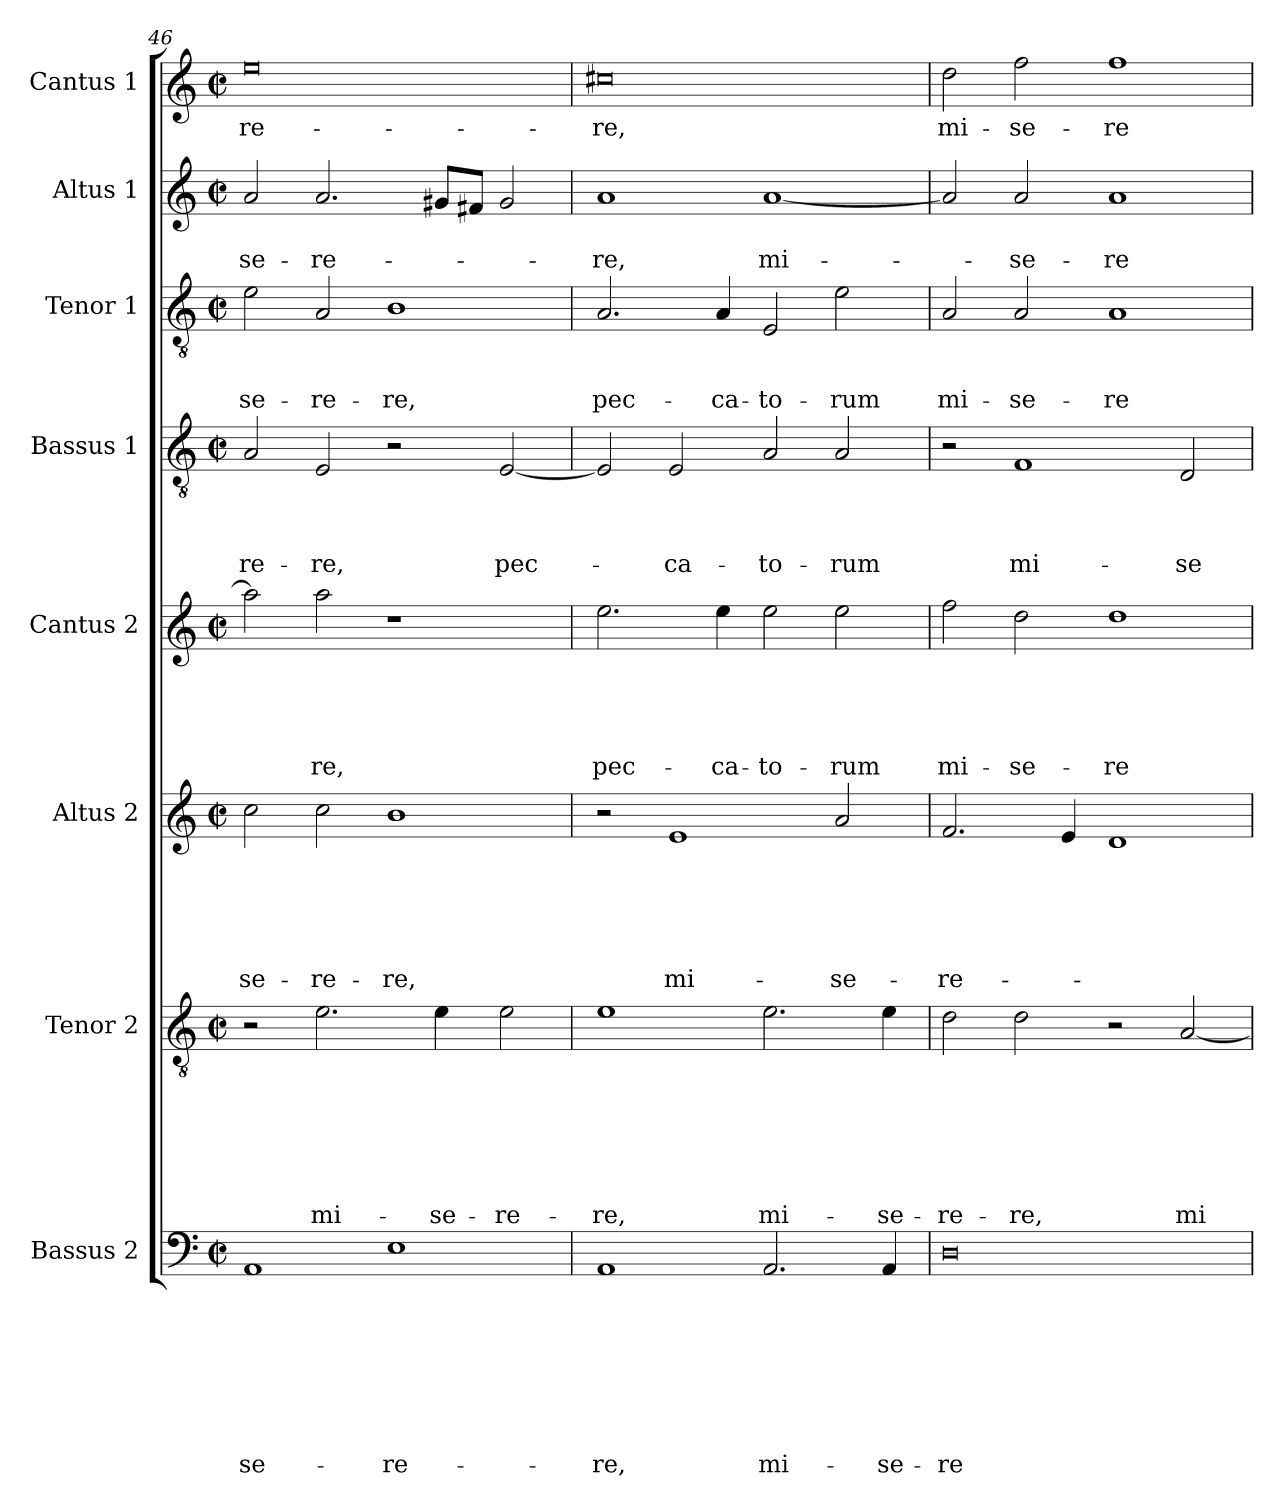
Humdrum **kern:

**kern	**text	**text	**text	**text	**text	**text	**text	**text	**kern	**text	**text	**text	**text	**text	**text	**text	**kern	**text	**text	**text	**text	**text	**text	**kern	**text	**text	**text	**text	**text	**kern	**text	**text	**text	**text	**kern	**text	**text	**text	**kern	**text	**text	**kern	**text
*part8	*part8	*part8	*part8	*part8	*part8	*part8	*part8	*part8	*part7	*part7	*part7	*part7	*part7	*part7	*part7	*part7	*part6	*part6	*part6	*part6	*part6	*part6	*part6	*part5	*part5	*part5	*part5	*part5	*part5	*part4	*part4	*part4	*part4	*part4	*part3	*part3	*part3	*part3	*part2	*part2	*part2	*part1	*part1
*staff8	*staff8	*staff8	*staff8	*staff8	*staff8	*staff8	*staff8	*staff8	*staff7	*staff7	*staff7	*staff7	*staff7	*staff7	*staff7	*staff7	*staff6	*staff6	*staff6	*staff6	*staff6	*staff6	*staff6	*staff5	*staff5	*staff5	*staff5	*staff5	*staff5	*staff4	*staff4	*staff4	*staff4	*staff4	*staff3	*staff3	*staff3	*staff3	*staff2	*staff2	*staff2	*staff1	*staff1
*I"Bassus 2	*	*	*	*	*	*	*	*	*I"Tenor 2	*	*	*	*	*	*	*	*I"Altus 2	*	*	*	*	*	*	*I"Cantus 2	*	*	*	*	*	*I"Bassus 1	*	*	*	*	*I"Tenor 1	*	*	*	*I"Altus 1	*	*	*I"Cantus 1	*
*clefF4	*	*	*	*	*	*	*	*	*clefGv2	*	*	*	*	*	*	*	*clefG2	*	*	*	*	*	*	*clefG2	*	*	*	*	*	*clefGv2	*	*	*	*	*clefGv2	*	*	*	*clefG2	*	*	*clefG2	*
*k[]	*	*	*	*	*	*	*	*	*k[]	*	*	*	*	*	*	*	*k[]	*	*	*	*	*	*	*k[]	*	*	*	*	*	*k[]	*	*	*	*	*k[]	*	*	*	*k[]	*	*	*k[]	*
*C:	*	*	*	*	*	*	*	*	*C:	*	*	*	*	*	*	*	*C:	*	*	*	*	*	*	*C:	*	*	*	*	*	*C:	*	*	*	*	*C:	*	*	*	*C:	*	*	*C:	*
*M2/2	*	*	*	*	*	*	*	*	*M2/2	*	*	*	*	*	*	*	*M2/2	*	*	*	*	*	*	*M2/2	*	*	*	*	*	*M2/2	*	*	*	*	*M2/2	*	*	*	*M2/2	*	*	*M2/2	*
*met(c|)	*	*	*	*	*	*	*	*	*met(c|)	*	*	*	*	*	*	*	*met(c|)	*	*	*	*	*	*	*met(c|)	*	*	*	*	*	*met(c|)	*	*	*	*	*met(c|)	*	*	*	*met(c|)	*	*	*met(c|)	*
=46	=46	=46	=46	=46	=46	=46	=46	=46	=46	=46	=46	=46	=46	=46	=46	=46	=46	=46	=46	=46	=46	=46	=46	=46	=46	=46	=46	=46	=46	=46	=46	=46	=46	=46	=46	=46	=46	=46	=46	=46	=46	=46	=46
!	!	!	!	!	!	!	!	!LO:LY:b	!	!	!	!	!	!	!	!	!	!	!	!	!	!	!LO:LY:b	!	!	!	!	!	!	!	!	!	!	!LO:LY:b	!	!	!	!LO:LY:b	!	!	!LO:LY:b	!	!LO:LY:b
1AA	.	.	.	.	.	.	.	-se-	2r	.	.	.	.	.	.	.	2cc\	.	.	.	.	.	-se-	2aa\]	.	.	.	.	.	2A/	.	.	.	-re-	2e\	.	.	-se-	2a/	.	-se-	0ee	-re-
!	!	!	!	!	!	!	!	!	!	!	!	!	!	!	!	!LO:LY:b	!	!	!	!	!	!	!LO:LY:b	!	!	!	!	!	!LO:LY:b	!	!	!	!	!LO:LY:b	!	!	!	!LO:LY:b	!	!	!LO:LY:b	!	!
.	.	.	.	.	.	.	.	.	2.e\	.	.	.	.	.	.	mi-	2cc\	.	.	.	.	.	-re-	2aa\	.	.	.	.	-re,	2E/	.	.	.	-re,	2A/	.	.	-re-	2.a/	.	-re-	.	.
!	!	!	!	!	!	!	!	!LO:LY:b	!	!	!	!	!	!	!	!	!	!	!	!	!	!	!LO:LY:b	!	!	!	!	!	!	!	!	!	!	!	!	!	!	!LO:LY:b	!	!	!	!	!
1E	.	.	.	.	.	.	.	-re-	.	.	.	.	.	.	.	.	1b	.	.	.	.	.	-re,	1r	.	.	.	.	.	2r	.	.	.	.	1B	.	.	-re,	.	.	.	.	.
!	!	!	!	!	!	!	!	!	!	!	!	!	!	!	!	!LO:LY:b	!	!	!	!	!	!	!	!	!	!	!	!	!	!	!	!	!	!	!	!	!	!	!	!	!	!	!
.	.	.	.	.	.	.	.	.	4e\	.	.	.	.	.	.	-se-	.	.	.	.	.	.	.	.	.	.	.	.	.	.	.	.	.	.	.	.	.	.	8g#/L	.	.	.	.
.	.	.	.	.	.	.	.	.	.	.	.	.	.	.	.	.	.	.	.	.	.	.	.	.	.	.	.	.	.	.	.	.	.	.	.	.	.	.	8f#/J	.	.	.	.
!	!	!	!	!	!	!	!	!	!	!	!	!	!	!	!	!LO:LY:b	!	!	!	!	!	!	!	!	!	!	!	!	!	!	!	!	!	!LO:LY:b	!	!	!	!	!	!	!	!	!
.	.	.	.	.	.	.	.	.	2e\	.	.	.	.	.	.	-re-	.	.	.	.	.	.	.	.	.	.	.	.	.	[2E/	.	.	.	pec-	.	.	.	.	2g#/	.	.	.	.
=47	=47	=47	=47	=47	=47	=47	=47	=47	=47	=47	=47	=47	=47	=47	=47	=47	=47	=47	=47	=47	=47	=47	=47	=47	=47	=47	=47	=47	=47	=47	=47	=47	=47	=47	=47	=47	=47	=47	=47	=47	=47	=47	=47
!	!	!	!	!	!	!	!	!LO:LY:b	!	!	!	!	!	!	!	!LO:LY:b	!	!	!	!	!	!	!	!	!	!	!	!	!LO:LY:b	!	!	!	!	!	!	!	!	!LO:LY:b	!	!	!LO:LY:b	!	!LO:LY:b
1AA	.	.	.	.	.	.	.	-re,	1e	.	.	.	.	.	.	-re,	2r	.	.	.	.	.	.	2.ee\	.	.	.	.	pec-	2E/]	.	.	.	.	2.A/	.	.	pec-	1a	.	-re,	0cc#X	-re,
!	!	!	!	!	!	!	!	!	!	!	!	!	!	!	!	!	!	!	!	!	!	!	!LO:LY:b	!	!	!	!	!	!	!	!	!	!	!LO:LY:b	!	!	!	!	!	!	!	!	!
.	.	.	.	.	.	.	.	.	.	.	.	.	.	.	.	.	1e	.	.	.	.	.	mi-	.	.	.	.	.	.	2E/	.	.	.	-ca-	.	.	.	.	.	.	.	.	.
!	!	!	!	!	!	!	!	!	!	!	!	!	!	!	!	!	!	!	!	!	!	!	!	!	!	!	!	!	!LO:LY:b	!	!	!	!	!	!	!	!	!LO:LY:b	!	!	!	!	!
.	.	.	.	.	.	.	.	.	.	.	.	.	.	.	.	.	.	.	.	.	.	.	.	4ee\	.	.	.	.	-ca-	.	.	.	.	.	4A/	.	.	-ca-	.	.	.	.	.
!	!	!	!	!	!	!	!	!LO:LY:b	!	!	!	!	!	!	!	!LO:LY:b	!	!	!	!	!	!	!	!	!	!	!	!	!LO:LY:b	!	!	!	!	!LO:LY:b	!	!	!	!LO:LY:b	!	!	!LO:LY:b	!	!
2.AA/	.	.	.	.	.	.	.	mi-	2.e\	.	.	.	.	.	.	mi-	.	.	.	.	.	.	.	2ee\	.	.	.	.	-to-	2A/	.	.	.	-to-	2E/	.	.	-to-	[1a	.	mi-	.	.
!	!	!	!	!	!	!	!	!	!	!	!	!	!	!	!	!	!	!	!	!	!	!	!LO:LY:b	!	!	!	!	!	!LO:LY:b	!	!	!	!	!LO:LY:b	!	!	!	!LO:LY:b	!	!	!	!	!
.	.	.	.	.	.	.	.	.	.	.	.	.	.	.	.	.	2a/	.	.	.	.	.	-se-	2ee\	.	.	.	.	-rum	2A/	.	.	.	-rum	2e\	.	.	-rum	.	.	.	.	.
!	!	!	!	!	!	!	!	!LO:LY:b	!	!	!	!	!	!	!	!LO:LY:b	!	!	!	!	!	!	!	!	!	!	!	!	!	!	!	!	!	!	!	!	!	!	!	!	!	!	!
4AA/	.	.	.	.	.	.	.	-se-	4e\	.	.	.	.	.	.	-se-	.	.	.	.	.	.	.	.	.	.	.	.	.	.	.	.	.	.	.	.	.	.	.	.	.	.	.
=48	=48	=48	=48	=48	=48	=48	=48	=48	=48	=48	=48	=48	=48	=48	=48	=48	=48	=48	=48	=48	=48	=48	=48	=48	=48	=48	=48	=48	=48	=48	=48	=48	=48	=48	=48	=48	=48	=48	=48	=48	=48	=48	=48
!	!	!	!	!	!	!	!	!LO:LY:b	!	!	!	!	!	!	!	!LO:LY:b	!	!	!	!	!	!	!LO:LY:b	!	!	!	!	!	!LO:LY:b	!	!	!	!	!	!	!	!	!LO:LY:b	!	!	!	!	!LO:LY:b
0D	.	.	.	.	.	.	.	-re-	2d\	.	.	.	.	.	.	-re-	2.f/	.	.	.	.	.	-re-	2ff\	.	.	.	.	mi-	2r	.	.	.	.	2A/	.	.	mi-	2a/]	.	.	2dd\	mi-
!	!	!	!	!	!	!	!	!	!	!	!	!	!	!	!	!LO:LY:b	!	!	!	!	!	!	!	!	!	!	!	!	!LO:LY:b	!	!	!	!	!LO:LY:b	!	!	!	!LO:LY:b	!	!	!LO:LY:b	!	!LO:LY:b
.	.	.	.	.	.	.	.	.	2d\	.	.	.	.	.	.	-re,	.	.	.	.	.	.	.	2dd\	.	.	.	.	-se-	1F	.	.	.	mi-	2A/	.	.	-se-	2a/	.	-se-	2ff\	-se-
.	.	.	.	.	.	.	.	.	.	.	.	.	.	.	.	.	4e/	.	.	.	.	.	.	.	.	.	.	.	.	.	.	.	.	.	.	.	.	.	.	.	.	.	.
!	!	!	!	!	!	!	!	!	!	!	!	!	!	!	!	!	!	!	!	!	!	!	!	!	!	!	!	!	!LO:LY:b	!	!	!	!	!	!	!	!	!LO:LY:b	!	!	!LO:LY:b	!	!LO:LY:b
.	.	.	.	.	.	.	.	.	2r	.	.	.	.	.	.	.	1d	.	.	.	.	.	.	1dd	.	.	.	.	-re-	.	.	.	.	.	1A	.	.	-re-	1a	.	-re-	1ff	-re-
!	!	!	!	!	!	!	!	!	!	!	!	!	!	!	!	!LO:LY:b	!	!	!	!	!	!	!	!	!	!	!	!	!	!	!	!	!	!LO:LY:b	!	!	!	!	!	!	!	!	!
.	.	.	.	.	.	.	.	.	[2A/	.	.	.	.	.	.	mi-	.	.	.	.	.	.	.	.	.	.	.	.	.	2D/	.	.	.	-se-	.	.	.	.	.	.	.	.	.
=	=	=	=	=	=	=	=	=	=	=	=	=	=	=	=	=	=	=	=	=	=	=	=	=	=	=	=	=	=	=	=	=	=	=	=	=	=	=	=	=	=	=	=
*-	*-	*-	*-	*-	*-	*-	*-	*-	*-	*-	*-	*-	*-	*-	*-	*-	*-	*-	*-	*-	*-	*-	*-	*-	*-	*-	*-	*-	*-	*-	*-	*-	*-	*-	*-	*-	*-	*-	*-	*-	*-	*-	*-
